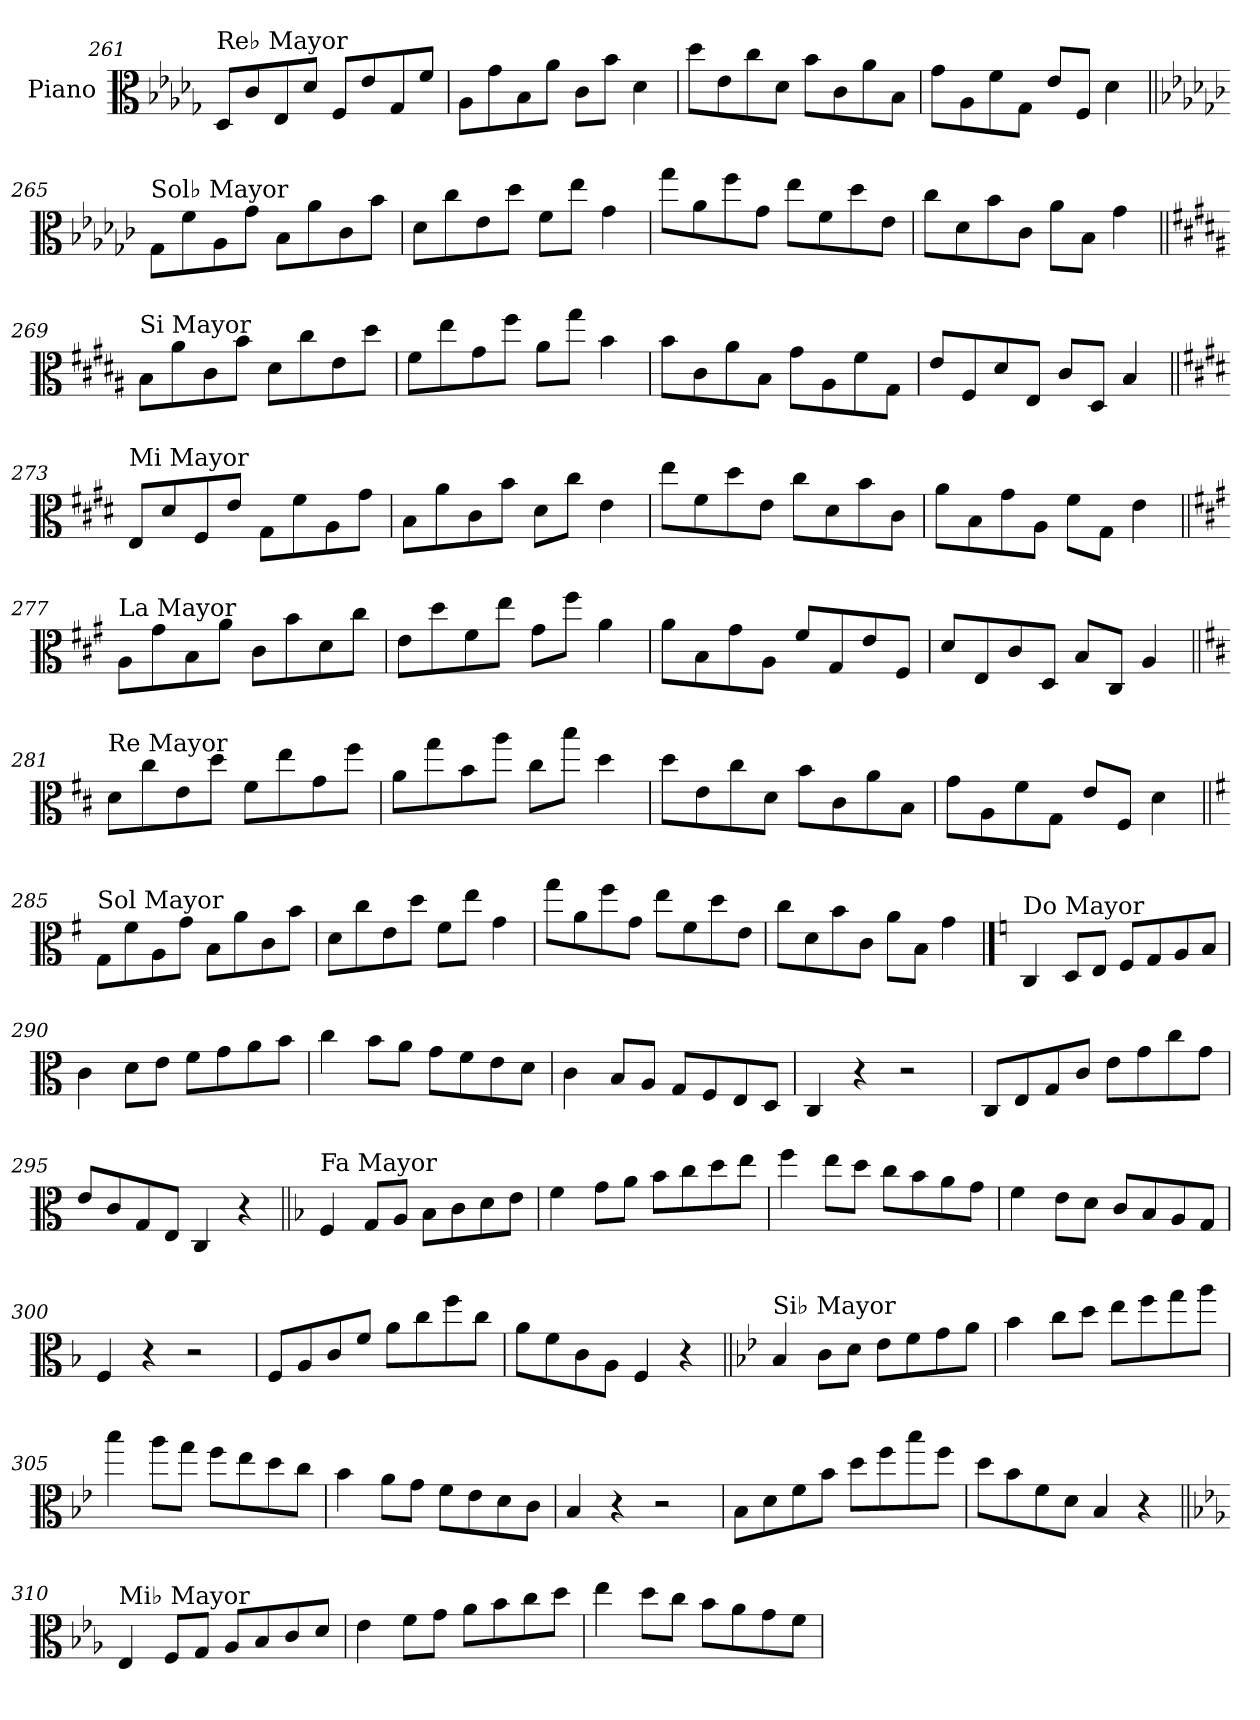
**kern
*part1
*staff1
*I"Piano
*I'Pno.
!!LO:LB:g=z
*clefC3
*k[b-e-a-d-g-]
=261
!LO:TX:a:t=Re♭ Mayor
8D-/L
8c/
8E-/
8d-/J
8F/L
8e-/
8G-/
8f/J
=262
8A-\L
8g-\
8B-\
8a-\J
8c\L
8b-\J
4d-\
=263
8dd-\L
8e-\
8cc\
8d-\J
8b-\L
8c\
8a-\
8B-\J
=264
8g-\L
8A-\
8f\
8G-\J
8e-/L
8F/J
4d-\
!!LO:PB:g=z
=265||
*k[b-e-a-d-g-c-]
!LO:TX:a:t=Sol♭ Mayor
8G-\L
8f\
8A-\
8g-\J
8B-\L
8a-\
8c-\
8b-\J
=266
8d-\L
8cc-\
8e-\
8dd-\J
8f\L
8ee-\J
4g-\
=267
8gg-\L
8a-\
8ff\
8g-\J
8ee-\L
8f\
8dd-\
8e-\J
=268
8cc-\L
8d-\
8b-\
8c-\J
8a-\L
8B-\J
4g-\
!!LO:LB:g=z
=269||
*k[f#c#g#d#a#]
!LO:TX:a:t=Si Mayor
8B\L
8a#\
8c#\
8b\J
8d#\L
8cc#\
8e\
8dd#\J
=270
8f#\L
8ee\
8g#\
8ff#\J
8a#\L
8gg#\J
4b\
=271
8b\L
8c#\
8a#\
8B\J
8g#\L
8A#\
8f#\
8G#\J
=272
8e/L
8F#/
8d#/
8E/J
8c#/L
8D#/J
4B/
!!LO:LB:g=z
=273||
*k[f#c#g#d#]
!LO:TX:a:t=Mi Mayor
8E/L
8d#/
8F#/
8e/J
8G#\L
8f#\
8A\
8g#\J
=274
8B\L
8a\
8c#\
8b\J
8d#\L
8cc#\J
4e\
=275
8ee\L
8f#\
8dd#\
8e\J
8cc#\L
8d#\
8b\
8c#\J
=276
8a\L
8B\
8g#\
8A\J
8f#\L
8G#\J
4e\
!!LO:LB:g=z
=277||
*k[f#c#g#]
!LO:TX:a:t=La Mayor
8A\L
8g#\
8B\
8a\J
8c#\L
8b\
8d\
8cc#\J
=278
8e\L
8dd\
8f#\
8ee\J
8g#\L
8ff#\J
4a\
=279
8a\L
8B\
8g#\
8A\J
8f#/L
8G#/
8e/
8F#/J
=280
8d/L
8E/
8c#/
8D/J
8B/L
8C#/J
4A/
!!LO:LB:g=z
=281||
*k[f#c#]
!LO:TX:a:t=Re Mayor
8d\L
8cc#\
8e\
8dd\J
8f#\L
8ee\
8g\
8ff#\J
=282
8a\L
8gg\
8b\
8aa\J
8cc#\L
8bb\J
4dd\
=283
8dd\L
8e\
8cc#\
8d\J
8b\L
8c#\
8a\
8B\J
=284
8g\L
8A\
8f#\
8G\J
8e/L
8F#/J
4d\
!!LO:LB:g=z
=285||
*k[f#]
!LO:TX:a:t=Sol Mayor
8G\L
8f#\
8A\
8g\J
8B\L
8a\
8c\
8b\J
=286
8d\L
8cc\
8e\
8dd\J
8f#\L
8ee\J
4g\
=287
8gg\L
8a\
8ff#\
8g\J
8ee\L
8f#\
8dd\
8e\J
=288
8cc\L
8d\
8b\
8c\J
8a\L
8B\J
4g\
!!LO:PB:g=z
==289
*k[]
!LO:TX:a:t=Do Mayor
4C/
8D/L
8E/J
8F/L
8G/
8A/
8B/J
=290
4c\
8d\L
8e\J
8f\L
8g\
8a\
8b\J
=291
4cc\
8b\L
8a\J
8g\L
8f\
8e\
8d\J
=292
4c\
8B/L
8A/J
8G/L
8F/
8E/
8D/J
=293
4C/
4r
2r
=294
8C/L
8E/
8G/
8c/J
8e\L
8g\
8cc\
8g\J
=295
8e/L
8c/
8G/
8E/J
4C/
4r
!!LO:LB:g=z
=296||
*k[b-]
!LO:TX:a:t=Fa Mayor
4F/
8G/L
8A/J
8B-\L
8c\
8d\
8e\J
=297
4f\
8g\L
8a\J
8b-\L
8cc\
8dd\
8ee\J
=298
4ff\
8ee\L
8dd\J
8cc\L
8b-\
8a\
8g\J
=299
4f\
8e\L
8d\J
8c/L
8B-/
8A/
8G/J
=300
4F/
4r
2r
=301
8F/L
8A/
8c/
8f/J
8a\L
8cc\
8ff\
8cc\J
=302
8a\L
8f\
8c\
8A\J
4F/
4r
!!LO:LB:g=z
=303||
*k[b-e-]
!LO:TX:a:t=Si♭ Mayor
4B-/
8c\L
8d\J
8e-\L
8f\
8g\
8a\J
=304
4b-\
8cc\L
8dd\J
8ee-\L
8ff\
8gg\
8aa\J
=305
4bb-\
8aa\L
8gg\J
8ff\L
8ee-\
8dd\
8cc\J
=306
4b-\
8a\L
8g\J
8f\L
8e-\
8d\
8c\J
=307
4B-/
4r
2r
=308
8B-\L
8d\
8f\
8b-\J
8dd\L
8ff\
8bb-\
8ff\J
=309
8dd\L
8b-\
8f\
8d\J
4B-/
4r
!!LO:LB:g=z
=310||
*k[b-e-a-]
!LO:TX:a:t=Mi♭ Mayor
4E-/
8F/L
8G/J
8A-/L
8B-/
8c/
8d/J
=311
4e-\
8f\L
8g\J
8a-\L
8b-\
8cc\
8dd\J
=312
4ee-\
8dd\L
8cc\J
8b-\L
8a-\
8g\
8f\J
=
*-
